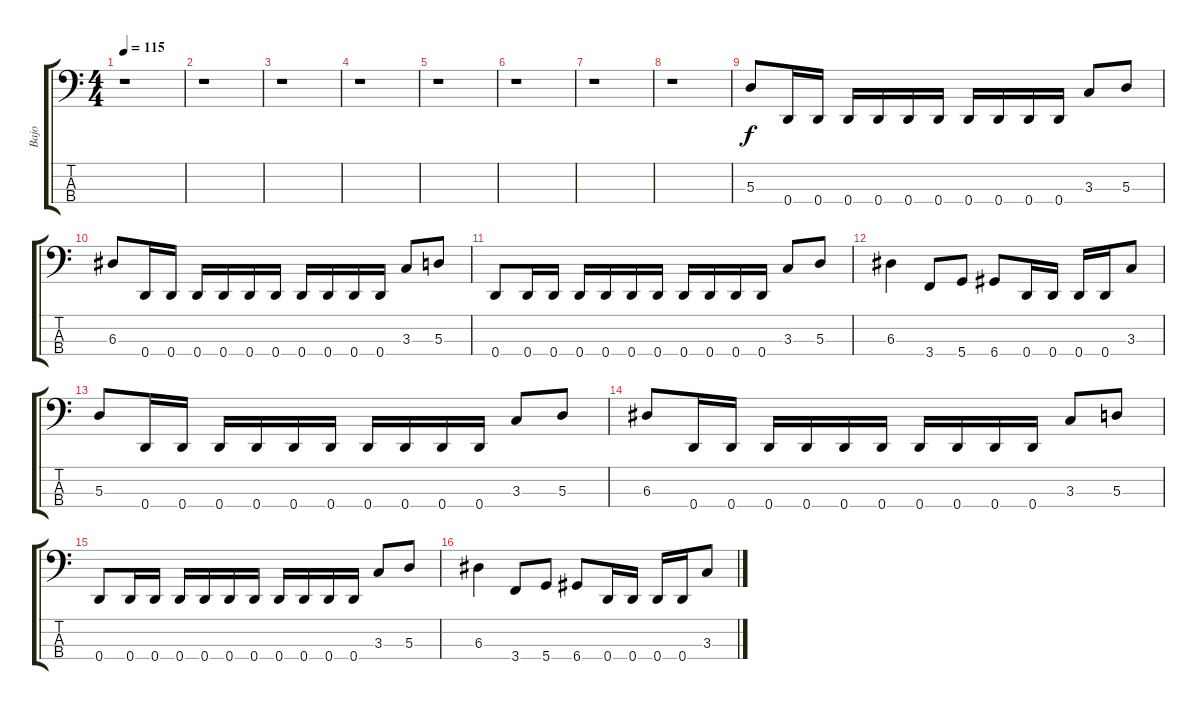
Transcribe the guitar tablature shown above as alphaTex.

\track ("Bajo" "Bajo") {instrument electricbasspick}
\staff {score tabs}
\tuning (G2 D2 A1 D1) {hide}
\ts (4 4)
\tempo 115
\clef f4
\ks c
r.1{dy f instrument electricbasspick} |
r.1 |
r.1 |
r.1 |
r.1 |
r.1 |
r.1 |
r.1 |
5.3.8 0.4.16 0.4.16 0.4.16 0.4.16 0.4.16 0.4.16 0.4.16 0.4.16 0.4.16 0.4.16 3.3.8 5.3.8 |
6.3.8 0.4.16 0.4.16 0.4.16 0.4.16 0.4.16 0.4.16 0.4.16 0.4.16 0.4.16 0.4.16 3.3.8 5.3.8 |
0.4.8 0.4.16 0.4.16 0.4.16 0.4.16 0.4.16 0.4.16 0.4.16 0.4.16 0.4.16 0.4.16 3.3.8 5.3.8 |
6.3.4 3.4.8 5.4.8 6.4.8 0.4.16 0.4.16 0.4.16 0.4.16 3.3.8 |
5.3.8 0.4.16 0.4.16 0.4.16 0.4.16 0.4.16 0.4.16 0.4.16 0.4.16 0.4.16 0.4.16 3.3.8 5.3.8 |
6.3.8 0.4.16 0.4.16 0.4.16 0.4.16 0.4.16 0.4.16 0.4.16 0.4.16 0.4.16 0.4.16 3.3.8 5.3.8 |
0.4.8 0.4.16 0.4.16 0.4.16 0.4.16 0.4.16 0.4.16 0.4.16 0.4.16 0.4.16 0.4.16 3.3.8 5.3.8 |
6.3.4 3.4.8 5.4.8 6.4.8 0.4.16 0.4.16 0.4.16 0.4.16 3.3.8
